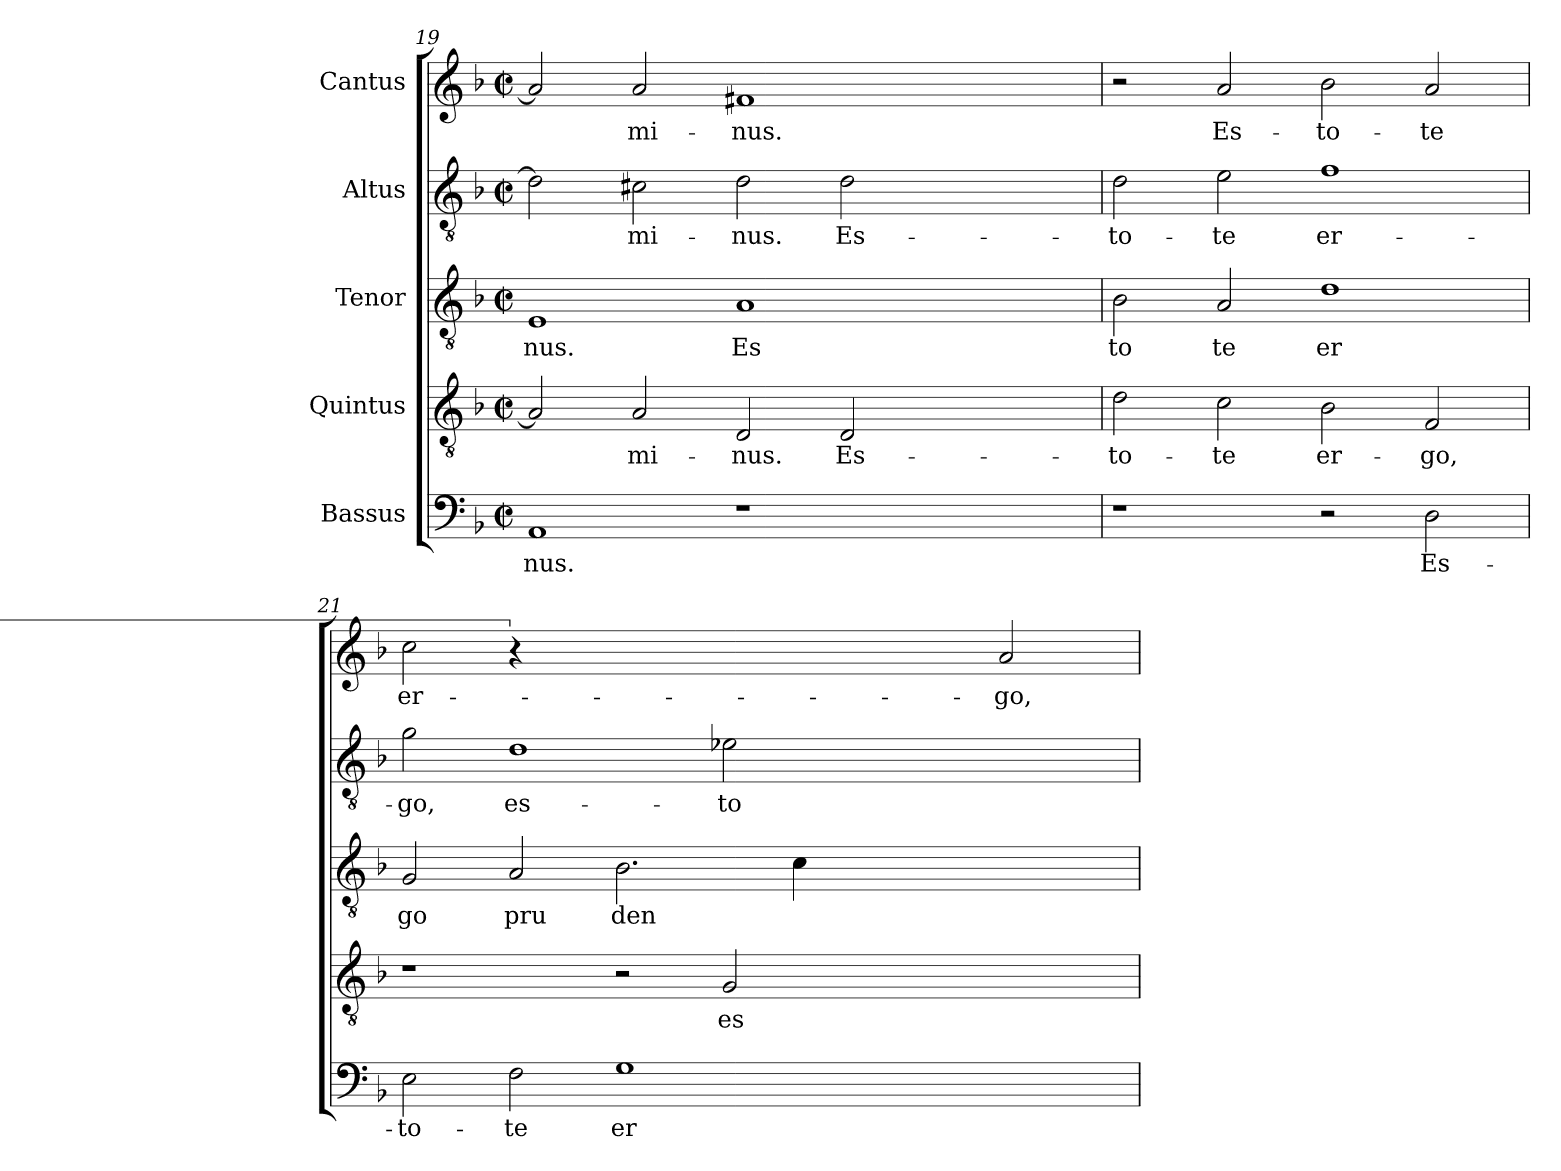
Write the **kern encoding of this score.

**kern	**text	**kern	**text	**kern	**text	**kern	**text	**kern	**text
*part5	*part5	*part4	*part4	*part3	*part3	*part2	*part2	*part1	*part1
*staff5	*staff5	*staff4	*staff4	*staff3	*staff3	*staff2	*staff2	*staff1	*staff1
*I"Bassus	*	*I"Quintus	*	*I"Tenor	*	*I"Altus	*	*I"Cantus	*
*clefF4	*	*clefGv2	*	*clefGv2	*	*clefGv2	*	*clefG2	*
*k[b-]	*	*k[b-]	*	*k[b-]	*	*k[b-]	*	*k[b-]	*
*F:	*	*F:	*	*F:	*	*F:	*	*F:	*
*M2/2	*	*M2/2	*	*M2/2	*	*M2/2	*	*M2/2	*
*met(c|)	*	*met(c|)	*	*met(c|)	*	*met(c|)	*	*met(c|)	*
=19	=19	=19	=19	=19	=19	=19	=19	=19	=19
!	!LO:LY:b:cj	!	!	!	!LO:LY:b:cj	!	!	!	!
1AA	-nus.	2A/]	.	1E	nus.	2d\]	.	2a/]	.
!	!	!	!LO:LY:b:cj	!	!	!	!LO:LY:b:cj	!	!LO:LY:b:cj
.	.	2A/	-mi-	.	.	2c#X\	-mi-	2a/	-mi-
!LO:N:vis=1	!	!	!LO:LY:b:cj	!	!LO:LY:b:cj	!	!LO:LY:b:cj	!	!LO:LY:b:cj
0r	.	2D/	-nus.	1A	Es	2d\	-nus.	1f#X	-nus.
!	!	!	!LO:LY:b:cj	!	!	!	!LO:LY:b:cj	!	!
.	.	2D/	Es-	.	.	2d\	Es-	.	.
.	.	1ryy	.	1ryy	.	1ryy	.	1ryy	.
=20	=20	=20	=20	=20	=20	=20	=20	=20	=20
!	!	!	!LO:LY:b:cj	!	!LO:LY:b:cj	!	!LO:LY:b:cj	!	!
1r	.	2d\	-to-	2B-\	to	2d\	-to-	2r	.
!	!	!	!LO:LY:b:cj	!	!LO:LY:b:cj	!	!LO:LY:b:cj	!	!LO:LY:b:cj
.	.	2c\	-te	2A/	te	2e\	-te	2a/	Es-
!	!	!	!LO:LY:b:cj	!	!LO:LY:b:cj	!	!LO:LY:b:cj	!	!LO:LY:b:cj
2r	.	2B-\	er-	1d	er	1f	er-	2b-\	-to-
!	!LO:LY:b:cj	!	!LO:LY:b:cj	!	!	!	!	!	!LO:LY:b:cj
2D\	Es-	2F/	-go,	.	.	.	.	2a/	-te
=21	=21	=21	=21	=21	=21	=21	=21	=21	=21
!	!LO:LY:b:cj	!	!	!	!LO:LY:b:cj	!	!LO:LY:b:cj	!	!LO:LY:b:cj
2E\	-to-	1r	.	2G/	go	2g\	-go,	2cc\	er-
!	!LO:LY:b:cj	!	!	!	!LO:LY:b:cj	!	!LO:LY:b:cj	!LO:N:vis=1	!
2F\	-te	.	.	2A/	pru	1d	es-	4%9r	.
!	!LO:LY:b:cj	!	!	!	!LO:LY:b	!	!	!	!
1G	er-	2r	.	2.B-\	den	.	.	.	.
!	!	!	!LO:LY:b:cj	!	!	!	!LO:LY:b:cj	!	!
.	.	2G/	es-	.	.	2e-X\	-to-	.	.
.	.	.	.	4c\	.	.	.	.	.
1ryy	.	1ryy	.	1ryy	.	1ryy	.	.	.
!	!	!	!	!	!	!	!	!	!LO:LY:b:cj
.	.	.	.	.	.	.	.	2a/	-go,
4ryy	.	4ryy	.	4ryy	.	4ryy	.	.	.
=	=	=	=	=	=	=	=	=	=
*-	*-	*-	*-	*-	*-	*-	*-	*-	*-
